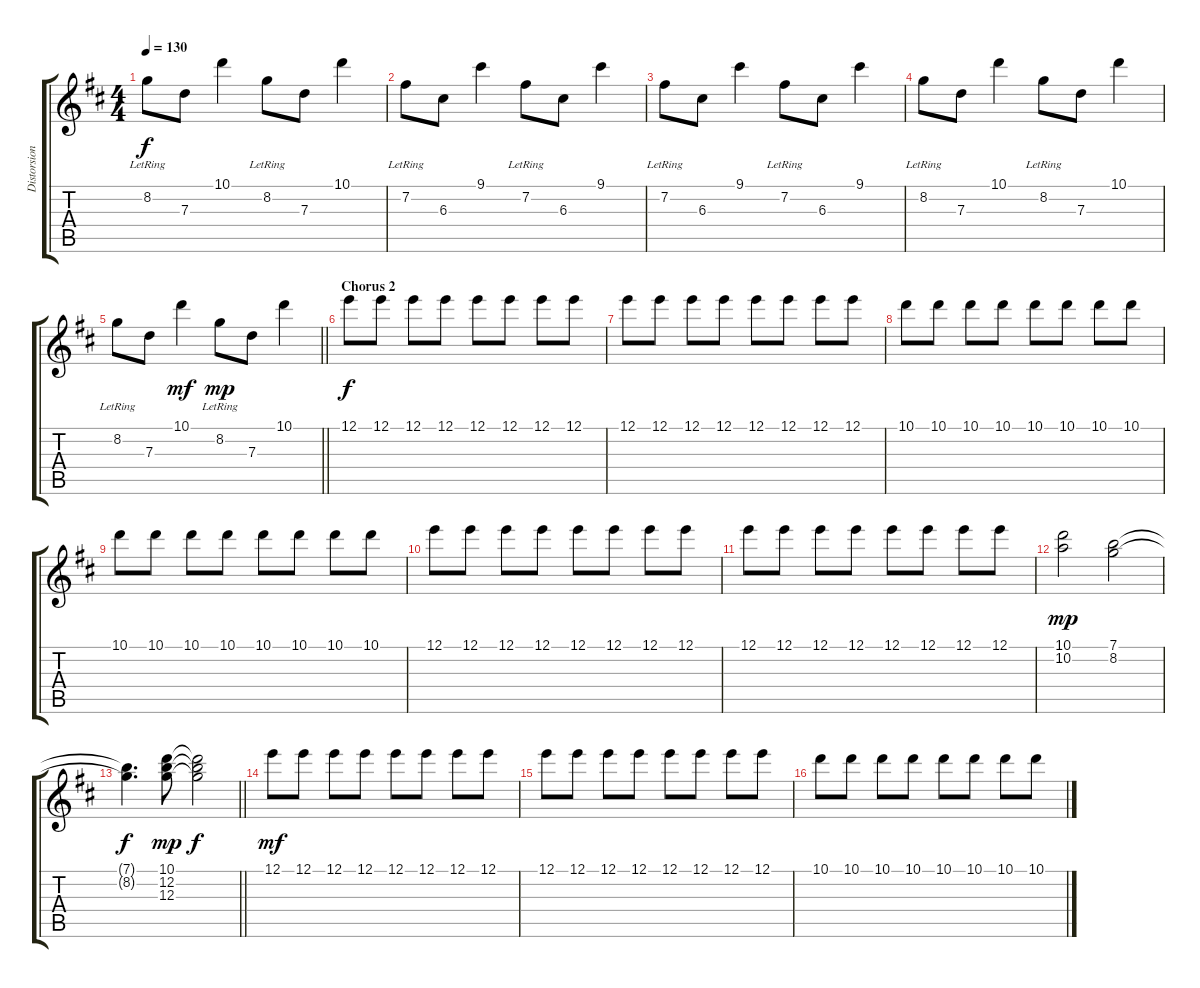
\track ("Distorsion Piano RH" "Distorsion") {instrument distortionguitar}
\staff {score tabs}
\tuning (E4 B3 G3 D3 A2 E2) {hide}
\ts (4 4)
\tempo 130
\clef g2
\ks d
8.2{lr}.8{dy f} 7.3.8 10.1.4 8.2{lr}.8 7.3.8 10.1.4 |
7.2{lr}.8 6.3.8 9.1.4 7.2{lr}.8 6.3.8 9.1.4 |
7.2{lr}.8 6.3.8 9.1.4 7.2{lr}.8 6.3.8 9.1.4 |
8.2{lr}.8 7.3.8 10.1.4 8.2{lr}.8 7.3.8 10.1.4 |
\barLineRight lightlight
8.2{lr}.8 7.3.8 10.1.4{dy mf} 8.2{lr}.8{dy mp} 7.3.8 10.1.4 |
\section ("" "Chorus 2")
12.1.8{dy f} 12.1.8 12.1.8 12.1.8 12.1.8 12.1.8 12.1.8 12.1.8 |
12.1.8 12.1.8 12.1.8 12.1.8 12.1.8 12.1.8 12.1.8 12.1.8 |
10.1.8 10.1.8 10.1.8 10.1.8 10.1.8 10.1.8 10.1.8 10.1.8 |
10.1.8 10.1.8 10.1.8 10.1.8 10.1.8 10.1.8 10.1.8 10.1.8 |
12.1.8 12.1.8 12.1.8 12.1.8 12.1.8 12.1.8 12.1.8 12.1.8 |
12.1.8 12.1.8 12.1.8 12.1.8 12.1.8 12.1.8 12.1.8 12.1.8 |
(10.1 10.2).2{dy mp} (7.1 8.2).2 |
\barLineRight lightlight
(7.1{t} 8.2{t}).4{d dy f} (10.1 12.2 12.3).8{dy mp} (10.1{t} 12.2{t} 12.3{t}).2{dy f} |
12.1.8{dy mf} 12.1.8 12.1.8 12.1.8 12.1.8 12.1.8 12.1.8 12.1.8 |
12.1.8 12.1.8 12.1.8 12.1.8 12.1.8 12.1.8 12.1.8 12.1.8 |
10.1.8 10.1.8 10.1.8 10.1.8 10.1.8 10.1.8 10.1.8 10.1.8
